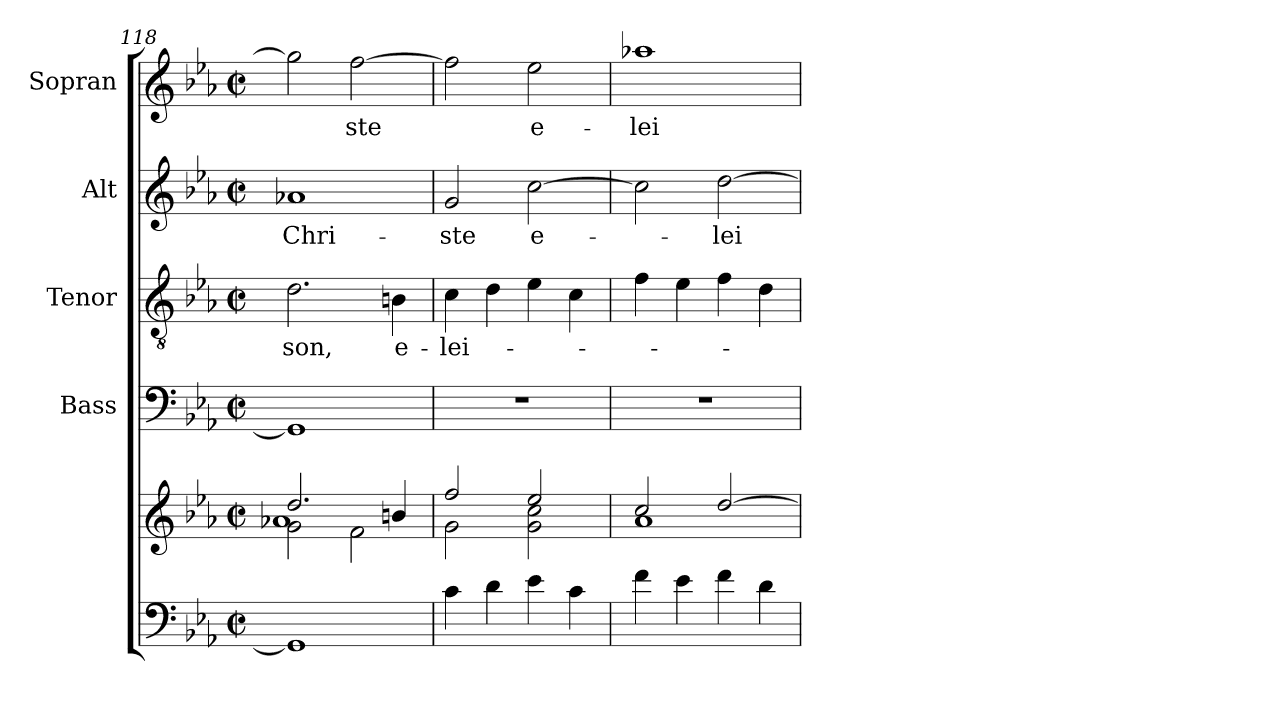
**kern	**kern	**kern	**text	**kern	**text	**kern	**text	**kern	**text
*part5	*part5	*part4	*part4	*part3	*part3	*part2	*part2	*part1	*part1
*staff6	*staff5	*staff4	*staff4	*staff3	*staff3	*staff2	*staff2	*staff1	*staff1
*	*	*I"Bass	*	*I"Tenor	*	*I"Alt	*	*I"Sopran	*
*	*	*I'B.	*	*I'T.	*	*I'A.	*	*I'S.	*
*clefF4	*clefG2	*clefF4	*	*clefGv2	*	*clefG2	*	*clefG2	*
*k[b-e-a-]	*k[b-e-a-]	*k[b-e-a-]	*	*k[b-e-a-]	*	*k[b-e-a-]	*	*k[b-e-a-]	*
*E-:	*E-:	*E-:	*	*E-:	*	*E-:	*	*E-:	*
*M2/2	*M2/2	*M2/2	*	*M2/2	*	*M2/2	*	*M2/2	*
*met(c|)	*met(c|)	*met(c|)	*	*met(c|)	*	*met(c|)	*	*met(c|)	*
=118	=118	=118	=118	=118	=118	=118	=118	=118	=118
*	*^	*	*	*	*	*	*	*	*
*	*	*^	*	*	*	*	*	*	*	*
!	!	!	!	!	!	!	!LO:LY:b	!	!LO:LY:b	!	!
1GG]	2.dd/	2g\	1a-X	1GG]	.	2.d\	-son,	1a-X	Chri-	2gg\]	.
!	!	!	!	!	!	!	!	!	!	!	!LO:LY:b
.	.	2f\	.	.	.	.	.	.	.	[2ff\	-ste
!	!	!	!	!	!	!	!LO:LY:b	!	!	!	!
.	4bn/	.	.	.	.	4Bn\	e-	.	.	.	.
*	*	*v	*v	*	*	*	*	*	*	*	*
=119	=119	=119	=119	=119	=119	=119	=119	=119	=119	=119
!	!	!	!	!	!	!LO:LY:b	!	!LO:LY:b	!	!
4c\	2ff/	2g\	1r	.	4c\	-lei-	2g/	-ste	2ff\]	.
4d\	.	.	.	.	4d\	.	.	.	.	.
!	!	!	!	!	!	!	!	!LO:LY:b	!	!LO:LY:b
4e-\	2ee-/	2g\ 2cc\	.	.	4e-\	.	[2cc\	e-	2ee-\	e-
4c\	.	.	.	.	4c\	.	.	.	.	.
=120	=120	=120	=120	=120	=120	=120	=120	=120	=120	=120
!	!	!	!	!	!	!	!	!	!	!LO:LY:b
4f\	2cc/	1a-	1r	.	4f\	.	2cc\]	.	1aa-X	-lei-
4e-\	.	.	.	.	4e-\	.	.	.	.	.
!	!	!	!	!	!	!	!	!LO:LY:b	!	!
4f\	[>2dd/	.	.	.	4f\	.	[2dd\	-lei-	.	.
4d\	.	.	.	.	4d\	.	.	.	.	.
*	*v	*v	*	*	*	*	*	*	*	*
=	=	=	=	=	=	=	=	=	=
*-	*-	*-	*-	*-	*-	*-	*-	*-	*-
